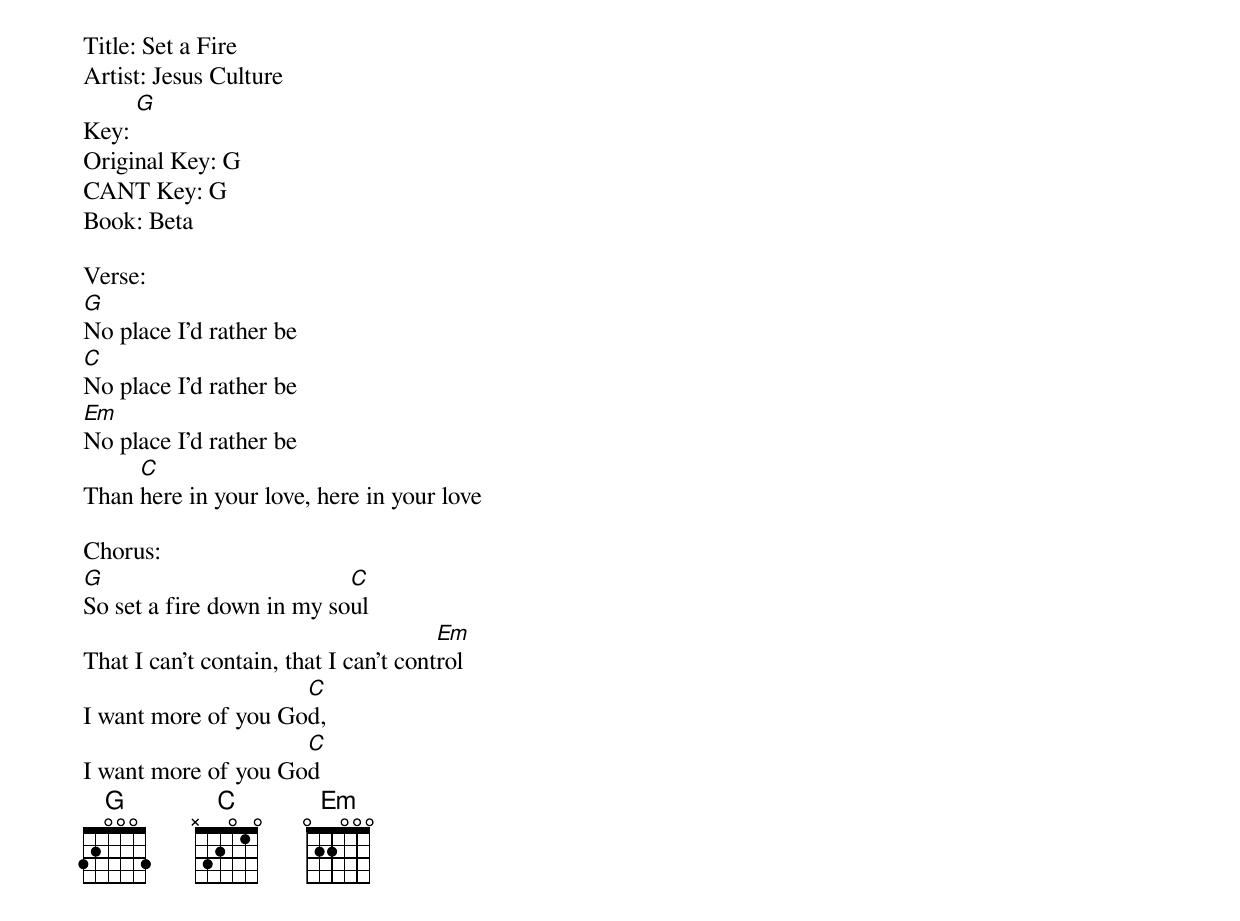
Title: Set a Fire
Artist: Jesus Culture
Key: [G]
Original Key: G
CANT Key: G
Book: Beta

Verse:
[G]No place I'd rather be
[C]No place I'd rather be
[Em]No place I'd rather be
Than [C]here in your love, here in your love

Chorus:
[G]So set a fire down in my so[C]ul
That I can't contain, that I can't cont[Em]rol
I want more of you Go[C]d,
I want more of you Go[C]d
